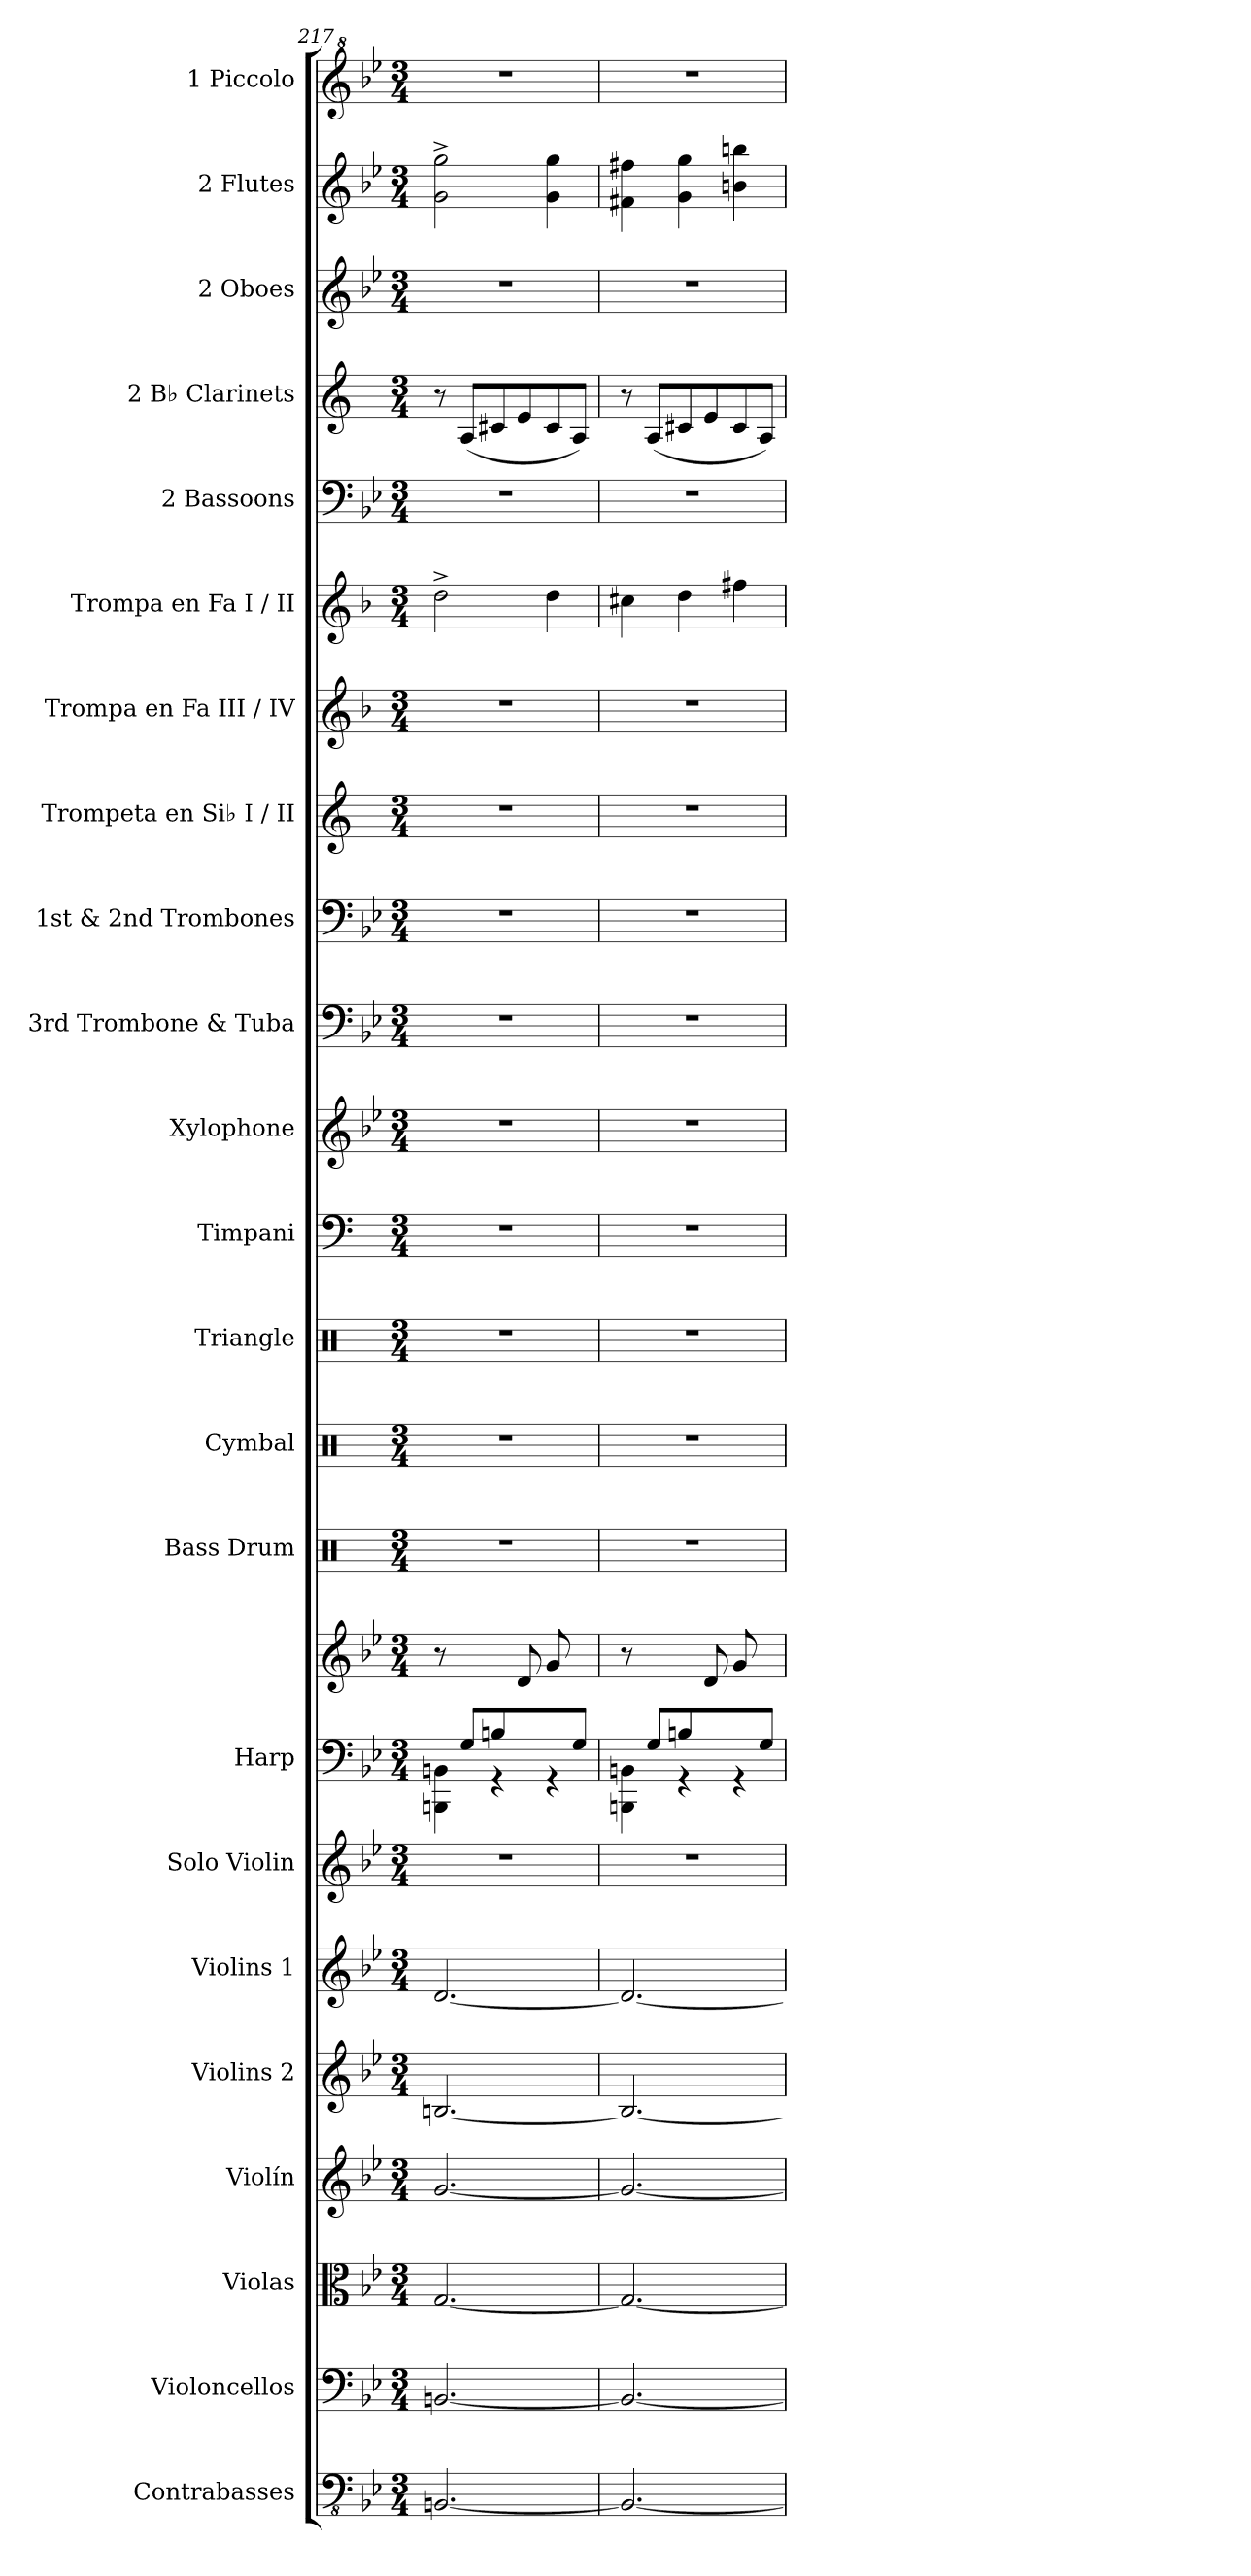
**kern	**kern	**kern	**kern	**kern	**kern	**kern	**kern	**kern	**kern	**kern	**kern	**kern	**kern	**kern	**kern	**kern	**kern	**kern	**kern	**kern	**kern	**kern	**kern
*part23	*part22	*part21	*part20	*part19	*part18	*part17	*part16	*part16	*part15	*part14	*part13	*part12	*part11	*part10	*part9	*part8	*part7	*part6	*part5	*part4	*part3	*part2	*part1
*staff24	*staff23	*staff22	*staff21	*staff20	*staff19	*staff18	*staff17	*staff16	*staff15	*staff14	*staff13	*staff12	*staff11	*staff10	*staff9	*staff8	*staff7	*staff6	*staff5	*staff4	*staff3	*staff2	*staff1
*I"Contrabasses	*I"Violoncellos	*I"Violas	*I"Violín	*I"Violins 2	*I"Violins 1	*I"Solo Violin	*I"Harp	*	*I"Bass Drum	*I"Cymbal	*I"Triangle	*I"Timpani	*I"Xylophone	*I"3rd Trombone     &amp; Tuba	*I"1st &amp; 2nd Trombones	*I"Trompeta en Si♭  I / II	*I"Trompa en Fa   III / IV	*I"Trompa en Fa I / II	*I"2 Bassoons	*I"2 B♭ Clarinets	*I"2 Oboes	*I"2 Flutes	*I"1 Piccolo
*I'Cbs.	*I'Vlcs.	*I'Vlas.	*I'Vln.	*I'Vlns. 2	*I'Vlns. 1	*I'S. Vln.	*I'Hrp.	*	*I'B. Dr.	*I'Cym.	*I'Trgl.	*I'Timp.	*I'Xyl.	*I'3rd Trb. &amp; Tba.	*I'1st &amp; 2nd    Trbs.	*I'Tpt. Si♭  I / II	*I'Trmp. Fa   III / IV	*I'Trmp. Fa I / II	*I'2 Bsns.	*I'2 B♭ Cls.	*I'2 Obs.	*I'2 Fls.	*I'1 Picc.
*clefFv4	*clefF4	*clefC3	*clefG2	*clefG2	*clefG2	*clefG2	*clefF4	*clefG2	*clefX	*clefX	*clefX	*clefF4	*clefG2	*clefF4	*clefF4	*clefG2	*clefG2	*clefG2	*clefF4	*clefG2	*clefG2	*clefG2	*clefG^2
*	*	*	*	*	*	*	*	*	*	*	*	*	*ITrd-7c-12	*	*	*ITrd1c2	*ITrd4c7	*ITrd4c7	*	*ITrd1c2	*	*	*ITrd-7c-12
*k[b-e-]	*k[b-e-]	*k[b-e-]	*k[b-e-]	*k[b-e-]	*k[b-e-]	*k[b-e-]	*k[b-e-]	*k[b-e-]	*k[]	*k[]	*k[]	*k[]	*k[b-e-]	*k[b-e-]	*k[b-e-]	*k[b-e-]	*k[b-e-]	*k[b-e-]	*k[b-e-]	*k[b-e-]	*k[b-e-]	*k[b-e-]	*k[b-e-]
*M3/4	*M3/4	*M3/4	*M3/4	*M3/4	*M3/4	*M3/4	*M3/4	*M3/4	*M3/4	*M3/4	*M3/4	*M3/4	*M3/4	*M3/4	*M3/4	*M3/4	*M3/4	*M3/4	*M3/4	*M3/4	*M3/4	*M3/4	*M3/4
=217	=217	=217	=217	=217	=217	=217	=217	=217	=217	=217	=217	=217	=217	=217	=217	=217	=217	=217	=217	=217	=217	=217	=217
*	*	*	*	*	*	*	*^	*	*	*	*	*	*	*	*	*	*	*	*	*	*	*	*
[2.BBBn/	[2.BBn/	[2.G/	[2.g/	[2.Bn/	[2.d/	2.r	8ryy	4BBBn\ 4BBn\	8r	2.r	2.r	2.r	2.r	2.r	2.r	2.r	2.r	2.r	2g^\	2.r	8r	2.r	2g\^ 2gg\^	2.r
.	.	.	.	.	.	.	8G/L	.	4ryy	.	.	.	.	.	.	.	.	.	.	.	(<8G/L	.	.	.
.	.	.	.	.	.	.	8Bn/	4r	.	.	.	.	.	.	.	.	.	.	.	.	8Bn/	.	.	.
.	.	.	.	.	.	.	4ryy	.	8d/	.	.	.	.	.	.	.	.	.	.	.	8d/	.	.	.
.	.	.	.	.	.	.	.	4r	8g/	.	.	.	.	.	.	.	.	.	4g\	.	8B/	.	4g\ 4gg\	.
.	.	.	.	.	.	.	8G/J	.	8ryy	.	.	.	.	.	.	.	.	.	.	.	8G/J)	.	.	.
=218	=218	=218	=218	=218	=218	=218	=218	=218	=218	=218	=218	=218	=218	=218	=218	=218	=218	=218	=218	=218	=218	=218	=218	=218
2.BBB/_	2.BB/_	2.G/_	2.g/_	2.B/_	2.d/_	2.r	8ryy	4BBBn\ 4BBn\	8r	2.r	2.r	2.r	2.r	2.r	2.r	2.r	2.r	2.r	4f#X\	2.r	8r	2.r	4f#X\ 4ff#X\	2.r
.	.	.	.	.	.	.	8G/L	.	4ryy	.	.	.	.	.	.	.	.	.	.	.	(<8G/L	.	.	.
.	.	.	.	.	.	.	8Bn/	4r	.	.	.	.	.	.	.	.	.	.	4g\	.	8Bn/	.	4g\ 4gg\	.
.	.	.	.	.	.	.	4ryy	.	8d/	.	.	.	.	.	.	.	.	.	.	.	8d/	.	.	.
.	.	.	.	.	.	.	.	4r	8g/	.	.	.	.	.	.	.	.	.	4bn\	.	8B/	.	4bn\ 4bbn\	.
.	.	.	.	.	.	.	8G/J	.	8ryy	.	.	.	.	.	.	.	.	.	.	.	8G/J)	.	.	.
*	*	*	*	*	*	*	*v	*v	*	*	*	*	*	*	*	*	*	*	*	*	*	*	*	*
=	=	=	=	=	=	=	=	=	=	=	=	=	=	=	=	=	=	=	=	=	=	=	=
*-	*-	*-	*-	*-	*-	*-	*-	*-	*-	*-	*-	*-	*-	*-	*-	*-	*-	*-	*-	*-	*-	*-	*-
